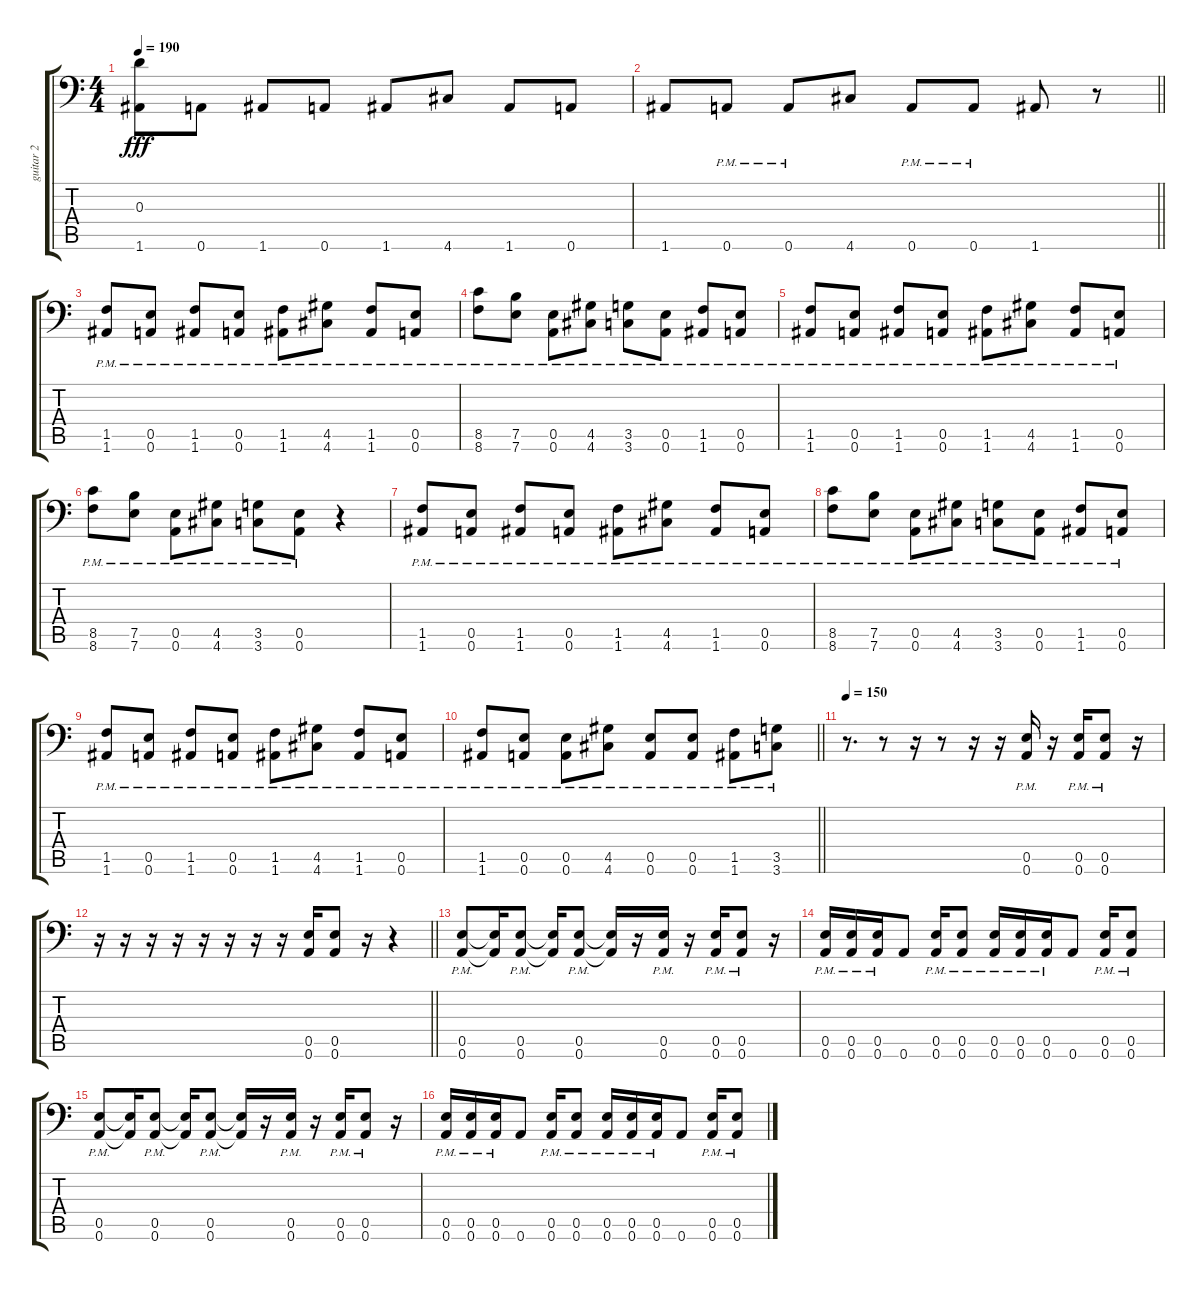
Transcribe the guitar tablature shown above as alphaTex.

\track ("guitar 2" "guitar 2") {instrument distortionguitar}
\staff {score tabs}
\tuning (B3 Gb3 D3 A2 E2 A1) {hide}
\ts (4 4)
\tempo 190
\clef f4
\ks c
(0.3 1.6).8{dy fff} 0.6.8 1.6.8 0.6.8 1.6.8 4.6.8 1.6.8 0.6.8 |
\barLineRight lightlight
1.6.8 0.6{pm}.8 0.6{pm}.8 4.6.8 0.6{pm}.8 0.6{pm}.8 1.6.8 r.8 |
\section ("" "")
(1.5{pm} 1.6{pm}).8 (0.5{pm} 0.6{pm}).8 (1.5{pm} 1.6{pm}).8 (0.5{pm} 0.6{pm}).8 (1.5{pm} 1.6{pm}).8 (4.5{pm} 4.6{pm}).8 (1.5{pm} 1.6{pm}).8 (0.5{pm} 0.6{pm}).8 |
(8.5{pm} 8.6{pm}).8 (7.5{pm} 7.6{pm}).8 (0.5{pm} 0.6{pm}).8 (4.5{pm} 4.6{pm}).8 (3.5{pm} 3.6{pm}).8 (0.5{pm} 0.6{pm}).8 (1.5{pm} 1.6{pm}).8 (0.5{pm} 0.6{pm}).8 |
(1.5{pm} 1.6{pm}).8 (0.5{pm} 0.6{pm}).8 (1.5{pm} 1.6{pm}).8 (0.5{pm} 0.6{pm}).8 (1.5{pm} 1.6{pm}).8 (4.5{pm} 4.6{pm}).8 (1.5{pm} 1.6{pm}).8 (0.5{pm} 0.6{pm}).8 |
(8.5{pm} 8.6{pm}).8 (7.5{pm} 7.6{pm}).8 (0.5{pm} 0.6{pm}).8 (4.5{pm} 4.6{pm}).8 (3.5{pm} 3.6{pm}).8 (0.5{pm} 0.6{pm}).8 r.4{instrument guitarharmonics} |
(1.5{pm} 1.6{pm}).8{instrument distortionguitar} (0.5{pm} 0.6{pm}).8 (1.5{pm} 1.6{pm}).8 (0.5{pm} 0.6{pm}).8 (1.5{pm} 1.6{pm}).8 (4.5{pm} 4.6{pm}).8 (1.5{pm} 1.6{pm}).8 (0.5{pm} 0.6{pm}).8 |
(8.5{pm} 8.6{pm}).8 (7.5{pm} 7.6{pm}).8 (0.5{pm} 0.6{pm}).8 (4.5{pm} 4.6{pm}).8 (3.5{pm} 3.6{pm}).8 (0.5{pm} 0.6{pm}).8 (1.5{pm} 1.6{pm}).8 (0.5{pm} 0.6{pm}).8 |
(1.5{pm} 1.6{pm}).8 (0.5{pm} 0.6{pm}).8 (1.5{pm} 1.6{pm}).8 (0.5{pm} 0.6{pm}).8 (1.5{pm} 1.6{pm}).8 (4.5{pm} 4.6{pm}).8 (1.5{pm} 1.6{pm}).8 (0.5{pm} 0.6{pm}).8 |
\barLineRight lightlight
(1.5{pm} 1.6{pm}).8 (0.5{pm} 0.6{pm}).8 (0.5{pm} 0.6{pm}).8 (4.5{pm} 4.6{pm}).8 (0.5{pm} 0.6{pm}).8 (0.5{pm} 0.6{pm}).8 (1.5{pm} 1.6{pm}).8 (3.5{pm} 3.6{pm}).8 |
\section ("" "")
\tempo 150
r.8{d} r.8 r.16 r.8 r.16 r.16 (0.5{pm} 0.6{pm}).16 r.16 (0.5{pm} 0.6{pm}).16 (0.5{pm} 0.6{pm}).8 r.16 |
\barLineRight lightlight
r.16 r.16 r.16 r.16 r.16 r.16 r.16 r.16 (0.5 0.6).16 (0.5 0.6).8 r.16 r.4 |
\section ("" "")
(0.5{pm} 0.6{pm}).8 (0.5{t} 0.6{t}).16 (0.5{pm} 0.6{pm}).8 (0.5{t} 0.6{t}).16 (0.5{pm} 0.6{pm}).8 (0.5{t} 0.6{t}).16 r.16 (0.5{pm} 0.6{pm}).16 r.16 (0.5{pm} 0.6{pm}).16 (0.5{pm} 0.6{pm}).8 r.16 |
(0.5{pm} 0.6{pm}).16 (0.5{pm} 0.6{pm}).16 (0.5{pm} 0.6{pm}).16 0.6.8 (0.5{pm} 0.6{pm}).16 (0.5{pm} 0.6{pm}).8 (0.5{pm} 0.6{pm}).16 (0.5{pm} 0.6{pm}).16 (0.5{pm} 0.6{pm}).16 0.6.8 (0.5{pm} 0.6{pm}).16 (0.5{pm} 0.6{pm}).8 |
(0.5{pm} 0.6{pm}).8 (0.5{t} 0.6{t}).16 (0.5{pm} 0.6{pm}).8 (0.5{t} 0.6{t}).16 (0.5{pm} 0.6{pm}).8 (0.5{t} 0.6{t}).16 r.16 (0.5{pm} 0.6{pm}).16 r.16 (0.5{pm} 0.6{pm}).16 (0.5{pm} 0.6{pm}).8 r.16 |
(0.5{pm} 0.6{pm}).16 (0.5{pm} 0.6{pm}).16 (0.5{pm} 0.6{pm}).16 0.6.8 (0.5{pm} 0.6{pm}).16 (0.5{pm} 0.6{pm}).8 (0.5{pm} 0.6{pm}).16 (0.5{pm} 0.6{pm}).16 (0.5{pm} 0.6{pm}).16 0.6.8 (0.5{pm} 0.6{pm}).16 (0.5{pm} 0.6{pm}).8
